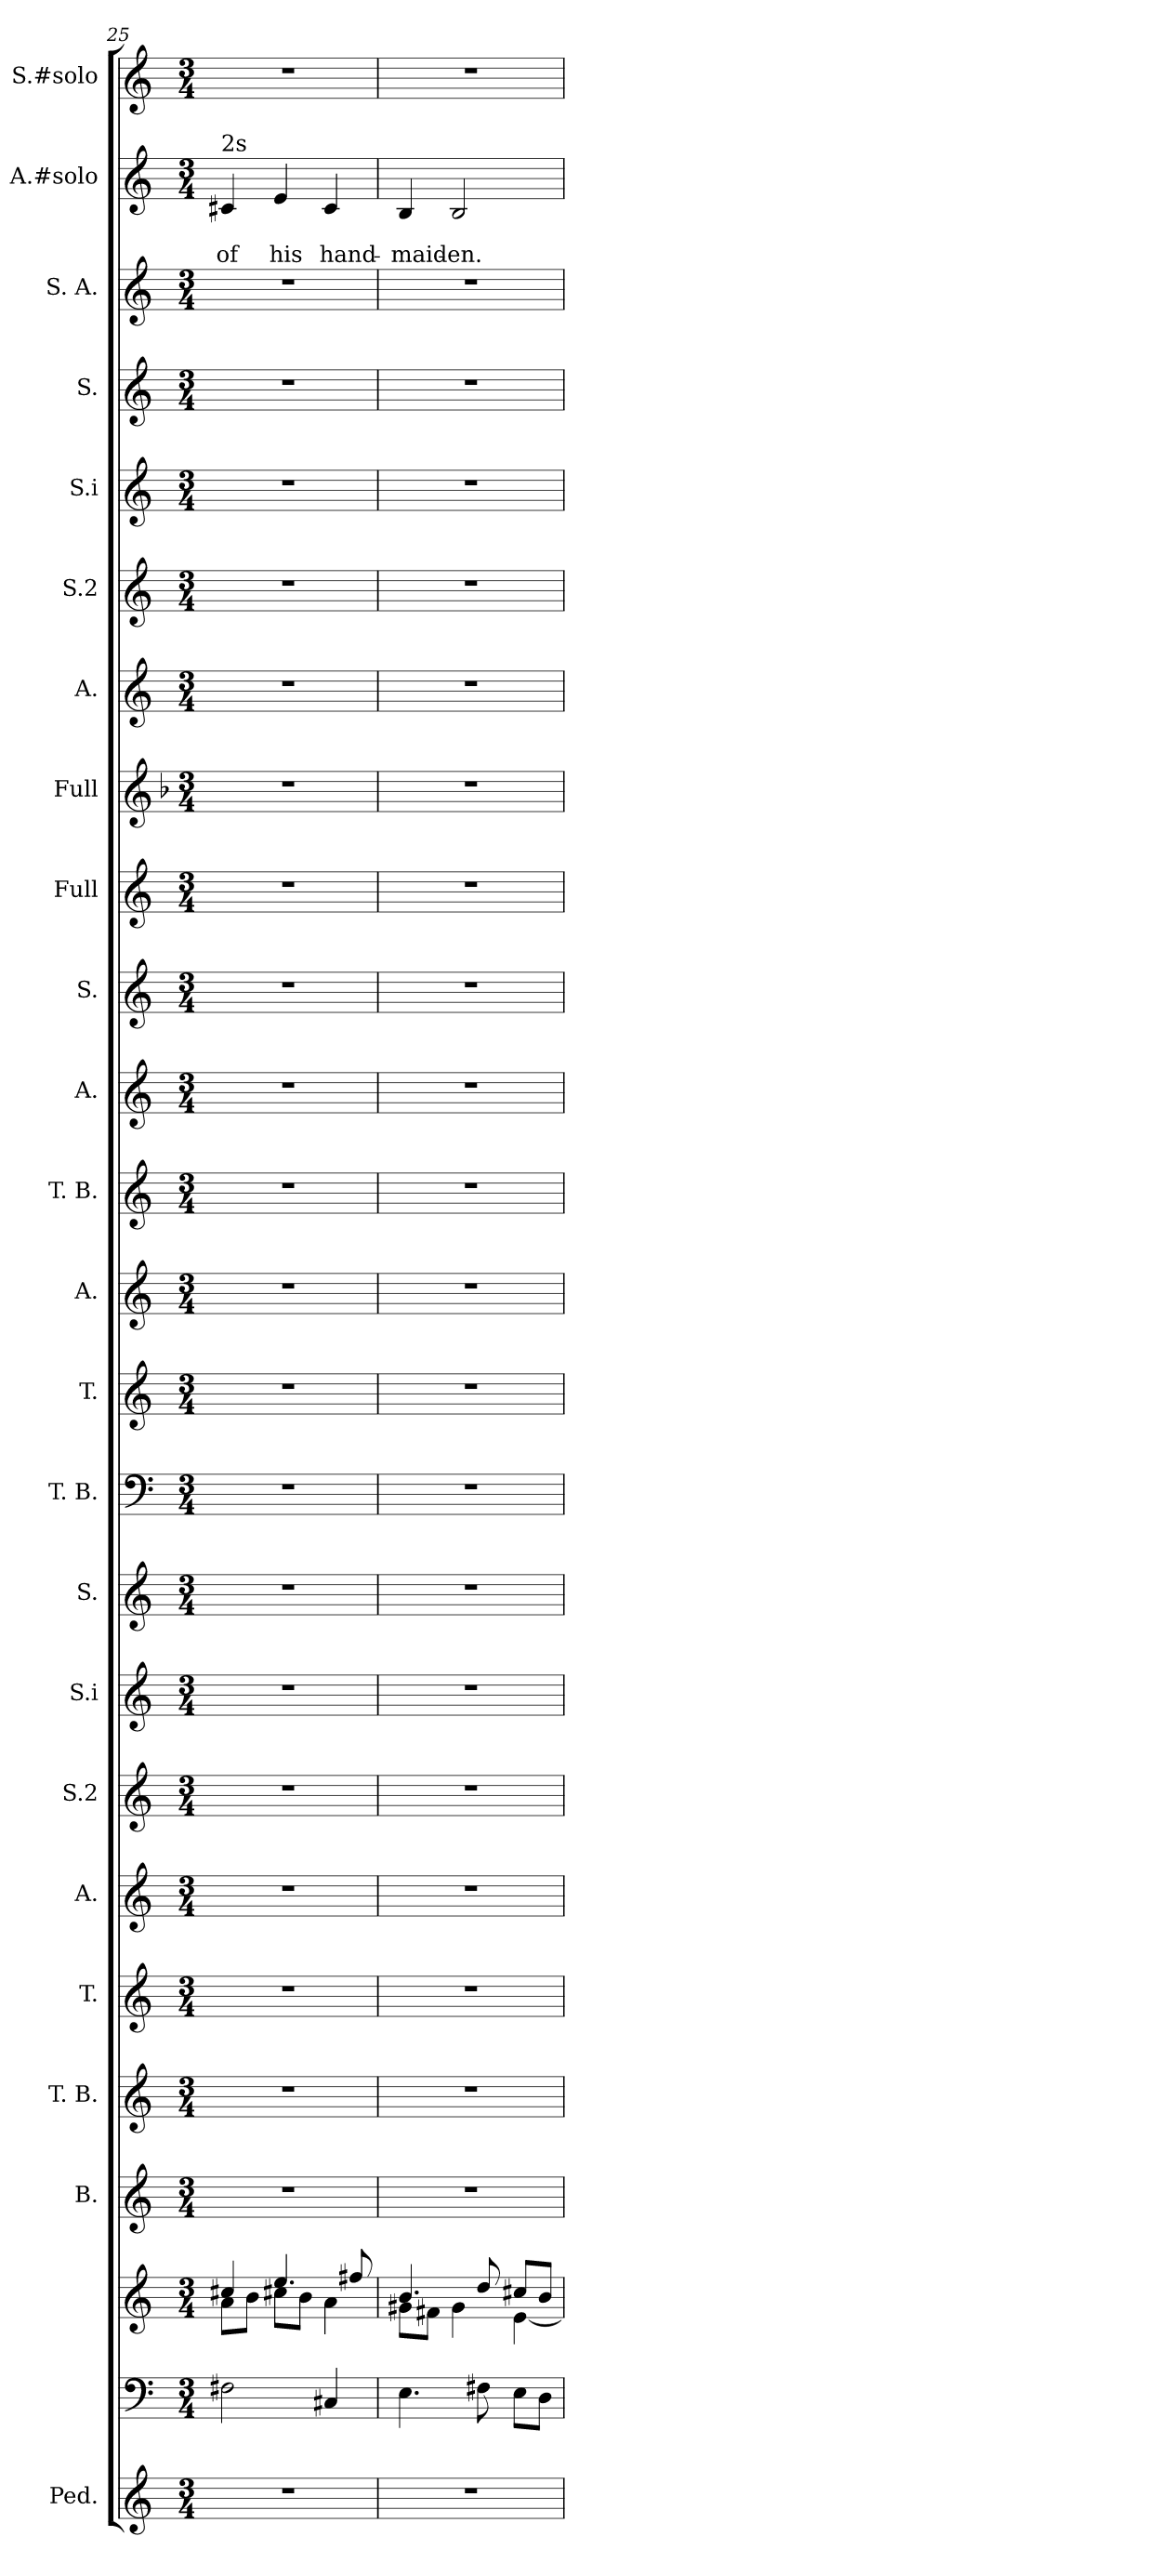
**kern	**kern	**kern	**kern	**kern	**kern	**kern	**kern	**kern	**kern	**kern	**kern	**kern	**kern	**kern	**kern	**kern	**kern	**kern	**kern	**kern	**kern	**kern	**kern	**text	**text	**kern
*part25	*part24	*part23	*part22	*part21	*part20	*part19	*part18	*part17	*part16	*part15	*part14	*part13	*part12	*part11	*part10	*part9	*part8	*part7	*part6	*part5	*part4	*part3	*part2	*part2	*part2	*part1
*staff25	*staff24	*staff23	*staff22	*staff21	*staff20	*staff19	*staff18	*staff17	*staff16	*staff15	*staff14	*staff13	*staff12	*staff11	*staff10	*staff9	*staff8	*staff7	*staff6	*staff5	*staff4	*staff3	*staff2	*staff2	*staff2	*staff1
*I"Ped.	*	*	*I"B.	*I"T. B.	*I"T.	*I"A.	*I"S.2	*I"S.i	*I"S.	*I"T. B.	*I"T.	*I"A.	*I"T. B.	*I"A.	*I"S.	*I"Full	*I"Full	*I"A.	*I"S.2	*I"S.i	*I"S.	*I"S. A.	*I"A.#solo	*	*	*I"S.#solo
*I'Ped.	*	*	*	*I'T. B.	*I'T.	*I'A.	*I'S.2	*I'S.i	*I'S.	*I'T. B.	*I'T.	*	*I'T. B.	*I'A.	*I'S.	*	*	*I'A.	*I'S.2	*I'S.i	*I'S.	*I'S. A.	*I'A.#solo	*	*	*I'S.#solo
!!LO:LB:g=z
*clefG2	*clefF4	*clefG2	*clefG2	*clefG2	*clefG2	*clefG2	*clefG2	*clefG2	*clefG2	*clefF4	*clefG2	*clefG2	*clefG2	*clefG2	*clefG2	*clefG2	*clefG2	*clefG2	*clefG2	*clefG2	*clefG2	*clefG2	*clefG2	*	*	*clefG2
*	*	*	*	*	*	*	*	*	*	*	*	*	*	*	*	*	*ITrd3c5	*	*	*	*	*	*	*	*	*
*k[]	*k[]	*k[]	*k[]	*k[]	*k[]	*k[]	*k[]	*k[]	*k[]	*k[]	*k[]	*k[]	*k[]	*k[]	*k[]	*k[]	*k[]	*k[]	*k[]	*k[]	*k[]	*k[]	*k[]	*	*	*k[]
*C:	*C:	*C:	*C:	*C:	*C:	*C:	*C:	*C:	*C:	*C:	*C:	*C:	*C:	*C:	*C:	*C:	*C:	*C:	*C:	*C:	*C:	*C:	*C:	*	*	*C:
*M3/4	*M3/4	*M3/4	*M3/4	*M3/4	*M3/4	*M3/4	*M3/4	*M3/4	*M3/4	*M3/4	*M3/4	*M3/4	*M3/4	*M3/4	*M3/4	*M3/4	*M3/4	*M3/4	*M3/4	*M3/4	*M3/4	*M3/4	*M3/4	*	*	*M3/4
=25	=25	=25	=25	=25	=25	=25	=25	=25	=25	=25	=25	=25	=25	=25	=25	=25	=25	=25	=25	=25	=25	=25	=25	=25	=25	=25
*	*	*^	*	*	*	*	*	*	*	*	*	*	*	*	*	*	*	*	*	*	*	*	*	*	*	*
!	!	!	!	!	!	!	!	!	!	!	!	!	!	!	!	!	!	!	!	!	!	!	!	!LO:TX:a:t=2s	!	!	!
!	!	!	!	!	!	!	!	!	!	!	!	!	!	!	!	!	!	!	!	!	!	!	!	!	!	!LO:LY:b	!
2.r	2F#X\	4cc#X/	8a\L	2.r	2.r	2.r	2.r	2.r	2.r	2.r	2.r	2.r	2.r	2.r	2.r	2.r	2.r	2.r	2.r	2.r	2.r	2.r	2.r	4c#X/	.	of	2.r
.	.	.	8b\J	.	.	.	.	.	.	.	.	.	.	.	.	.	.	.	.	.	.	.	.	.	.	.	.
!	!	!	!	!	!	!	!	!	!	!	!	!	!	!	!	!	!	!	!	!	!	!	!	!	!	!LO:LY:b	!
.	.	4.ee/	8cc#X\L	.	.	.	.	.	.	.	.	.	.	.	.	.	.	.	.	.	.	.	.	4e/	.	his	.
.	.	.	8b\J	.	.	.	.	.	.	.	.	.	.	.	.	.	.	.	.	.	.	.	.	.	.	.	.
!	!	!	!	!	!	!	!	!	!	!	!	!	!	!	!	!	!	!	!	!	!	!	!	!	!	!LO:LY:b	!
.	4C#X/	.	4a\	.	.	.	.	.	.	.	.	.	.	.	.	.	.	.	.	.	.	.	.	4c#/	.	hand-	.
.	.	8ff#X/	.	.	.	.	.	.	.	.	.	.	.	.	.	.	.	.	.	.	.	.	.	.	.	.	.
=26	=26	=26	=26	=26	=26	=26	=26	=26	=26	=26	=26	=26	=26	=26	=26	=26	=26	=26	=26	=26	=26	=26	=26	=26	=26	=26	=26
!	!	!	!	!	!	!	!	!	!	!	!	!	!	!	!	!	!	!	!	!	!	!	!	!	!	!LO:LY:b	!
2.r	4.E\	4.b/	8g#X\L	2.r	2.r	2.r	2.r	2.r	2.r	2.r	2.r	2.r	2.r	2.r	2.r	2.r	2.r	2.r	2.r	2.r	2.r	2.r	2.r	4B/	.	-maid-	2.r
.	.	.	8f#X\J	.	.	.	.	.	.	.	.	.	.	.	.	.	.	.	.	.	.	.	.	.	.	.	.
!	!	!	!	!	!	!	!	!	!	!	!	!	!	!	!	!	!	!	!	!	!	!	!	!	!	!LO:LY:b	!
.	.	.	4g#\	.	.	.	.	.	.	.	.	.	.	.	.	.	.	.	.	.	.	.	.	2B/	.	-en.	.
.	8F#X\	8dd/	.	.	.	.	.	.	.	.	.	.	.	.	.	.	.	.	.	.	.	.	.	.	.	.	.
.	8E\L	8cc#X/L	[<4e\	.	.	.	.	.	.	.	.	.	.	.	.	.	.	.	.	.	.	.	.	.	.	.	.
.	8D\J	8b/J	.	.	.	.	.	.	.	.	.	.	.	.	.	.	.	.	.	.	.	.	.	.	.	.	.
*	*	*v	*v	*	*	*	*	*	*	*	*	*	*	*	*	*	*	*	*	*	*	*	*	*	*	*	*
=	=	=	=	=	=	=	=	=	=	=	=	=	=	=	=	=	=	=	=	=	=	=	=	=	=	=
*-	*-	*-	*-	*-	*-	*-	*-	*-	*-	*-	*-	*-	*-	*-	*-	*-	*-	*-	*-	*-	*-	*-	*-	*-	*-	*-
